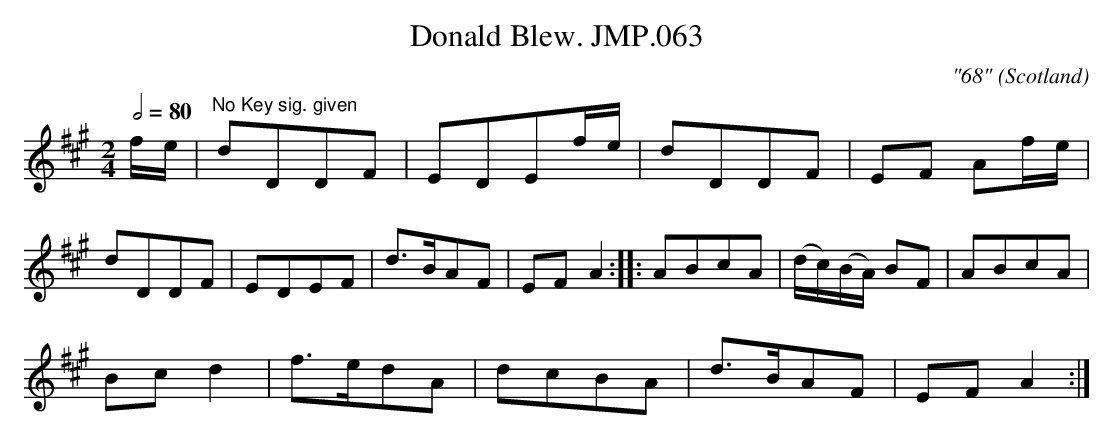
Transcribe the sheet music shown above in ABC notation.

X:1
T:Donald Blew. JMP.063
C:"68"
L:1/8
M:2/4
O:Scotland
Q:1/2=80
K:A major
f/e/ |"No Key sig. given" dDDF | EDEf/e/ | dDDF | EF Af/e/ |!
dDDF | EDEF | d>BAF | EFA2 ::\
ABcA | (d/c/)(B/A/) BF | ABcA |!
Bcd2 |f>edA | dcBA | d>BAF | EF A2 :|
